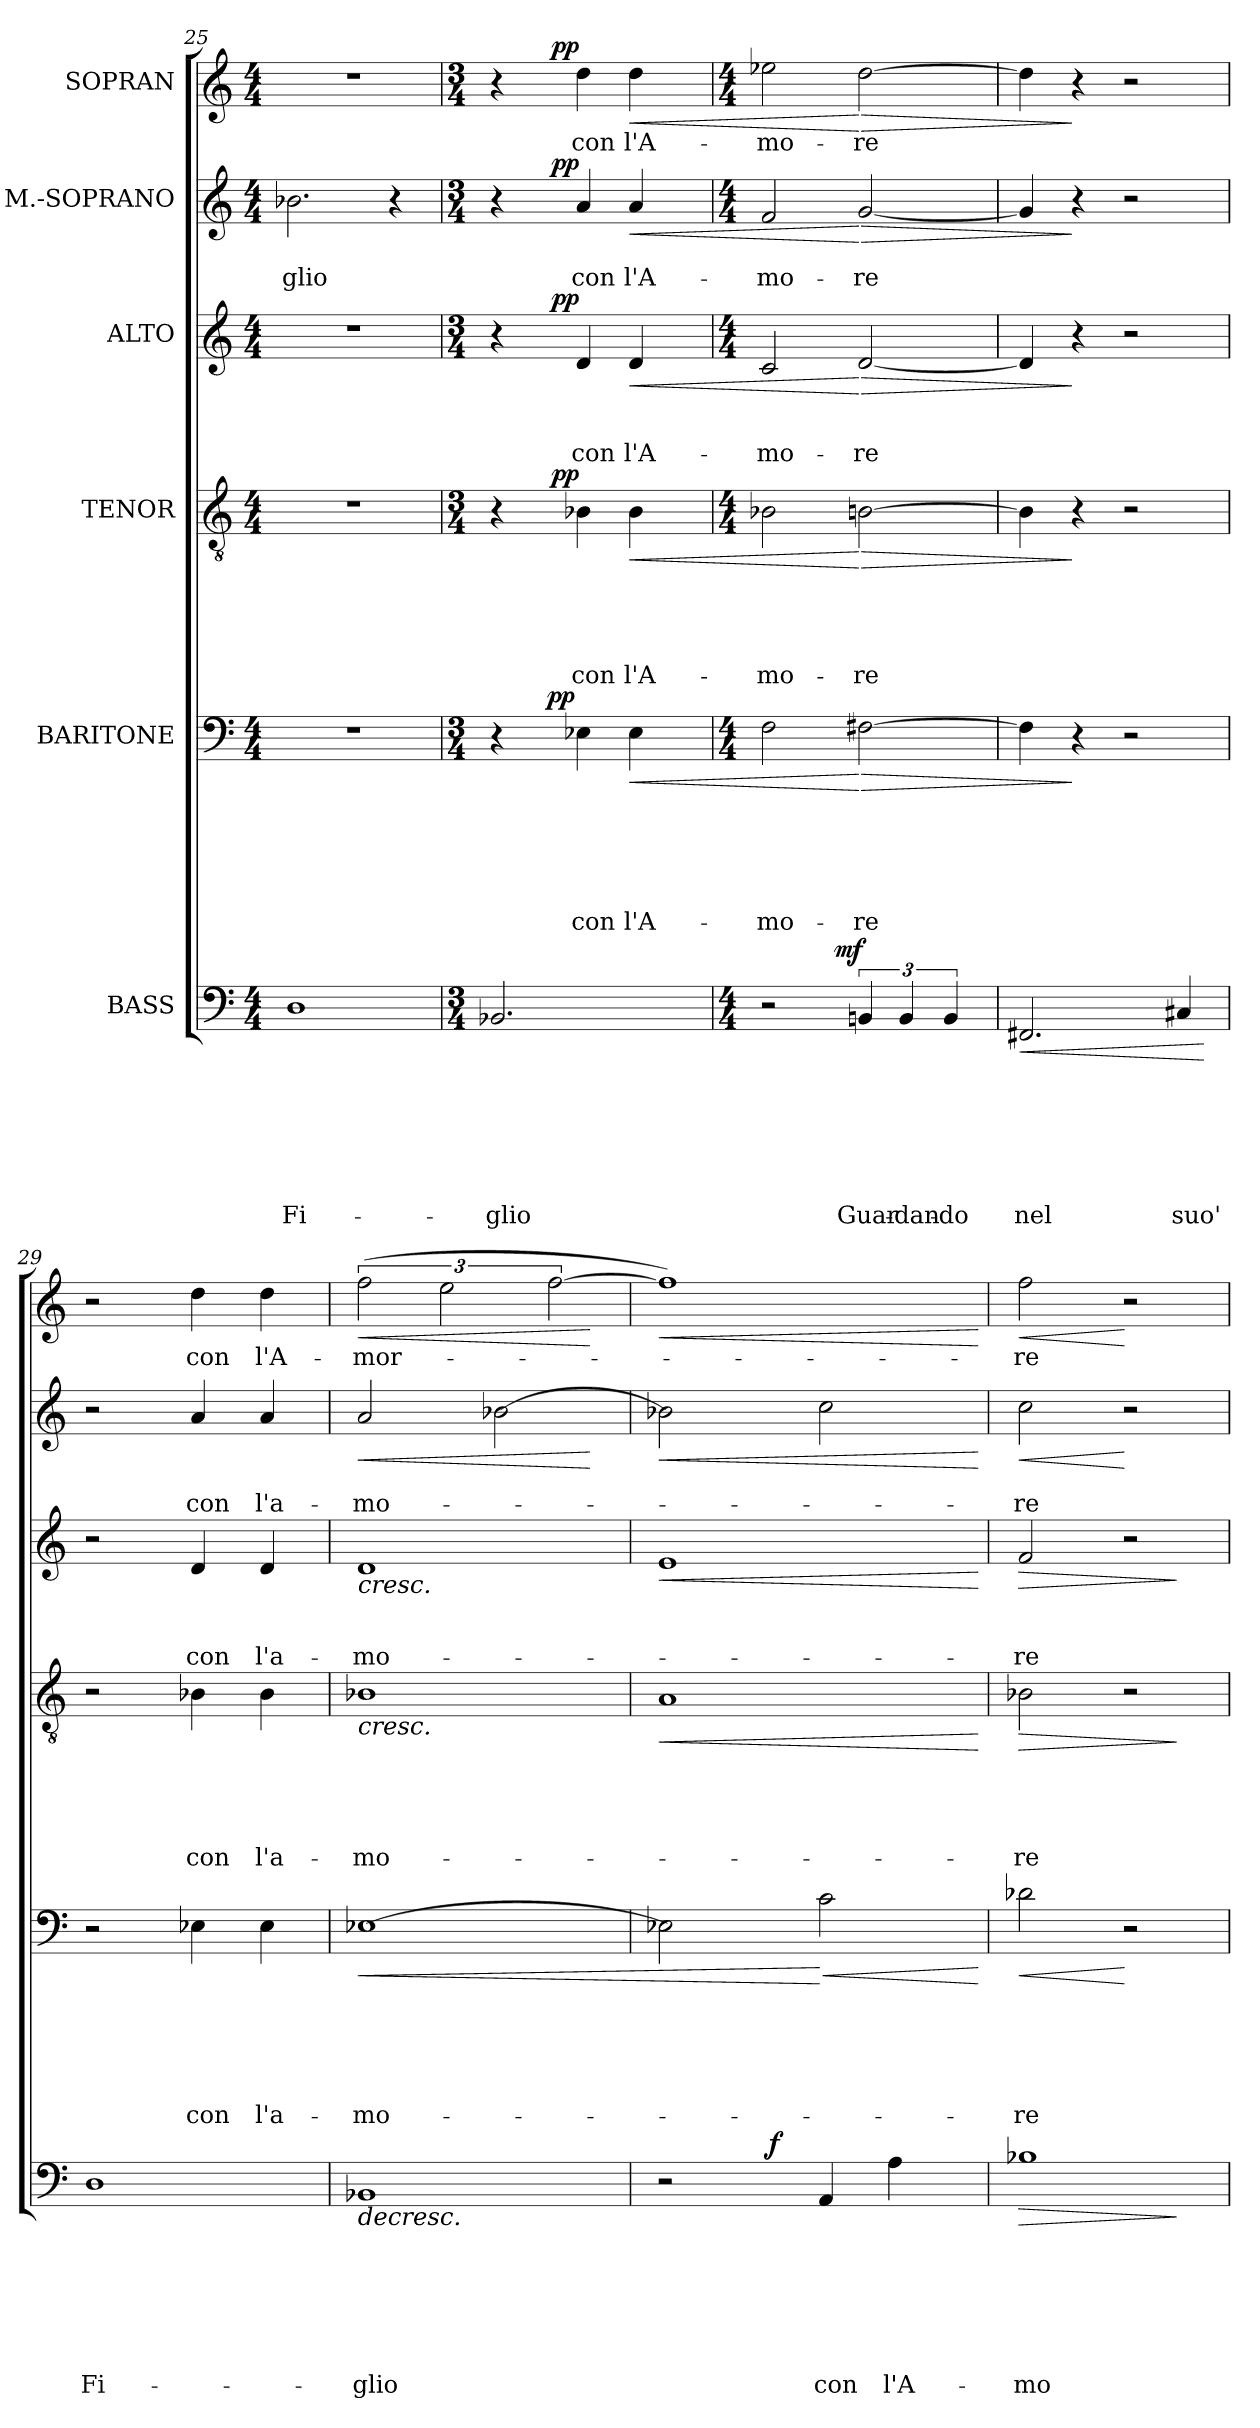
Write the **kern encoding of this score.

**kern	**text	**text	**text	**text	**text	**text	**text	**dynam	**kern	**text	**text	**text	**text	**text	**text	**dynam	**kern	**text	**text	**text	**text	**text	**dynam	**kern	**text	**text	**text	**dynam	**kern	**text	**text	**dynam	**kern	**text	**dynam
*part6	*part6	*part6	*part6	*part6	*part6	*part6	*part6	*part6	*part5	*part5	*part5	*part5	*part5	*part5	*part5	*part5	*part4	*part4	*part4	*part4	*part4	*part4	*part4	*part3	*part3	*part3	*part3	*part3	*part2	*part2	*part2	*part2	*part1	*part1	*part1
*staff6	*staff6	*staff6	*staff6	*staff6	*staff6	*staff6	*staff6	*staff6	*staff5	*staff5	*staff5	*staff5	*staff5	*staff5	*staff5	*staff5	*staff4	*staff4	*staff4	*staff4	*staff4	*staff4	*staff4	*staff3	*staff3	*staff3	*staff3	*staff3	*staff2	*staff2	*staff2	*staff2	*staff1	*staff1	*staff1
*I"BASS	*	*	*	*	*	*	*	*	*I"BARITONE	*	*	*	*	*	*	*	*I"TENOR	*	*	*	*	*	*	*I"ALTO	*	*	*	*	*I"M.-SOPRANO	*	*	*	*I"SOPRAN	*	*
*clefF4	*	*	*	*	*	*	*	*	*clefF4	*	*	*	*	*	*	*	*clefGv2	*	*	*	*	*	*	*clefG2	*	*	*	*	*clefG2	*	*	*	*clefG2	*	*
*k[]	*	*	*	*	*	*	*	*	*k[]	*	*	*	*	*	*	*	*k[]	*	*	*	*	*	*	*k[]	*	*	*	*	*k[]	*	*	*	*k[]	*	*
*C:	*	*	*	*	*	*	*	*	*C:	*	*	*	*	*	*	*	*C:	*	*	*	*	*	*	*C:	*	*	*	*	*C:	*	*	*	*C:	*	*
*M4/4	*	*	*	*	*	*	*	*	*M4/4	*	*	*	*	*	*	*	*M4/4	*	*	*	*	*	*	*M4/4	*	*	*	*	*M4/4	*	*	*	*M4/4	*	*
=25	=25	=25	=25	=25	=25	=25	=25	=25	=25	=25	=25	=25	=25	=25	=25	=25	=25	=25	=25	=25	=25	=25	=25	=25	=25	=25	=25	=25	=25	=25	=25	=25	=25	=25	=25
!	!	!	!	!	!	!	!LO:LY:b	!	!	!	!	!	!	!	!	!	!	!	!	!	!	!	!	!	!	!	!	!	!	!	!LO:LY:b	!	!	!	!
1D	.	.	.	.	.	.	Fi-	.	1r	.	.	.	.	.	.	.	1r	.	.	.	.	.	.	1r	.	.	.	.	2.b-X\	.	-glio	.	1r	.	.
.	.	.	.	.	.	.	.	.	.	.	.	.	.	.	.	.	.	.	.	.	.	.	.	.	.	.	.	.	4r	.	.	.	.	.	.
=26	=26	=26	=26	=26	=26	=26	=26	=26	=26	=26	=26	=26	=26	=26	=26	=26	=26	=26	=26	=26	=26	=26	=26	=26	=26	=26	=26	=26	=26	=26	=26	=26	=26	=26	=26
*M3/4	*	*	*	*	*	*	*	*	*M3/4	*	*	*	*	*	*	*	*M3/4	*	*	*	*	*	*	*M3/4	*	*	*	*	*M3/4	*	*	*	*M3/4	*	*
!	!	!	!	!	!	!	!LO:LY:b	!	!	!	!	!	!	!	!	!	!	!	!	!	!	!	!	!	!	!	!	!	!	!	!	!	!	!	!
*	*	*	*	*	*	*	*	*	*^	*	*	*	*	*	*	*	*^	*	*	*	*	*	*	*^	*	*	*	*	*^	*	*	*	*^	*	*
2.BB-X/	.	.	.	.	.	.	-glio	.	4r	8ryy	.	.	.	.	.	.	.	4r	6ryy	.	.	.	.	.	.	4r	6ryy	.	.	.	.	4r	6ryy	.	.	.	4r	6ryy	.	.
.	.	.	.	.	.	.	.	.	.	32.ryy	.	.	.	.	.	.	.	.	.	.	.	.	.	.	.	.	.	.	.	.	.	.	.	.	.	.	.	.	.	.
.	.	.	.	.	.	.	.	.	.	.	.	.	.	.	.	.	.	.	96ryy	.	.	.	.	.	.	.	96ryy	.	.	.	.	.	96ryy	.	.	.	.	96ryy	.	.
!	!	!	!	!	!	!	!	!	!	!	!	!	!	!	!	!	!LO:DY:a	!	!	!	!	!	!	!	!	!	!	!	!	!	!	!	!	!	!	!	!	!	!	!
.	.	.	.	.	.	.	.	.	.	2ryy	.	.	.	.	.	.	pp	.	.	.	.	.	.	.	.	.	.	.	.	.	.	.	.	.	.	.	.	.	.	.
!	!	!	!	!	!	!	!	!	!	!	!	!	!	!	!	!	!	!	!	!	!	!	!	!	!LO:DY:a	!	!	!	!	!	!LO:DY:a	!	!	!	!	!LO:DY:a	!	!	!	!LO:DY:a
.	.	.	.	.	.	.	.	.	.	.	.	.	.	.	.	.	.	.	3ryy	.	.	.	.	.	pp	.	3ryy	.	.	.	pp	.	3ryy	.	.	pp	.	3ryy	.	pp
!	!	!	!	!	!	!	!	!	!	!	!	!	!	!	!	!LO:LY:b	!	!	!	!	!	!	!	!LO:LY:b	!	!	!	!	!	!LO:LY:b	!	!	!	!	!LO:LY:b	!	!	!	!LO:LY:b	!
.	.	.	.	.	.	.	.	.	4E-X\	.	.	.	.	.	.	con	.	4B-X\	.	.	.	.	.	con	.	4d/	.	.	.	con	.	4a/	.	.	con	.	4dd\	.	con	.
!	!	!	!	!	!	!	!	!	!	!	!	!	!	!	!	!LO:LY:b	!LO:HP:b	!	!	!	!	!	!	!LO:LY:b	!LO:HP:b	!	!	!	!	!LO:LY:b	!LO:HP:b	!	!	!	!LO:LY:b	!LO:HP:b	!	!	!LO:LY:b	!LO:HP:b
.	.	.	.	.	.	.	.	.	4E-\	.	.	.	.	.	.	l'A-	<	4B-\	.	.	.	.	.	l'A-	<	4d/	.	.	.	l'A-	<	4a/	.	.	l'A-	<	4dd\	.	l'A-	<
.	.	.	.	.	.	.	.	.	.	.	.	.	.	.	.	.	.	.	6ryy	.	.	.	.	.	.	.	6ryy	.	.	.	.	.	6ryy	.	.	.	.	6ryy	.	.
.	.	.	.	.	.	.	.	.	.	16ryy	.	.	.	.	.	.	.	.	.	.	.	.	.	.	.	.	.	.	.	.	.	.	.	.	.	.	.	.	.	.
.	.	.	.	.	.	.	.	.	.	.	.	.	.	.	.	.	.	.	24..ryy	.	.	.	.	.	.	.	24..ryy	.	.	.	.	.	24..ryy	.	.	.	.	24..ryy	.	.
.	.	.	.	.	.	.	.	.	.	64ryy	.	.	.	.	.	.	.	.	.	.	.	.	.	.	.	.	.	.	.	.	.	.	.	.	.	.	.	.	.	.
*	*	*	*	*	*	*	*	*	*v	*v	*	*	*	*	*	*	*	*	*	*	*	*	*	*	*	*v	*v	*	*	*	*	*v	*v	*	*	*	*v	*v	*	*
*	*	*	*	*	*	*	*	*	*	*	*	*	*	*	*	*	*v	*v	*	*	*	*	*	*	*	*	*	*	*	*	*	*	*	*	*	*
=27	=27	=27	=27	=27	=27	=27	=27	=27	=27	=27	=27	=27	=27	=27	=27	=27	=27	=27	=27	=27	=27	=27	=27	=27	=27	=27	=27	=27	=27	=27	=27	=27	=27	=27	=27
*M4/4	*	*	*	*	*	*	*	*	*M4/4	*	*	*	*	*	*	*	*M4/4	*	*	*	*	*	*	*M4/4	*	*	*	*	*M4/4	*	*	*	*M4/4	*	*
*	*	*	*	*	*	*	*	*	*^	*	*	*	*	*	*	*	*^	*	*	*	*	*	*	*^	*	*	*	*	*^	*	*	*	*^	*	*
!	!	!	!	!	!	!	!	!	!	!	!	!	!	!	!	!LO:LY:b	!	!	!	!	!	!	!	!LO:LY:b	!	!	!	!	!	!LO:LY:b	!	!	!	!	!LO:LY:b	!	!	!	!LO:LY:b	!
*	*	*	*	*	*	*	*	*	*v	*v	*	*	*	*	*	*	*	*	*	*	*	*	*	*	*	*v	*v	*	*	*	*	*v	*v	*	*	*	*v	*v	*	*
*^	*	*	*	*	*	*	*	*	*	*	*	*	*	*	*	*	*v	*v	*	*	*	*	*	*	*	*	*	*	*	*	*	*	*	*	*	*
2r	4..ryy	.	.	.	.	.	.	.	.	2F\	.	.	.	.	.	-mo-	.	2B-X\	.	.	.	.	-mo-	.	2c/	.	.	-mo-	.	2f/	.	-mo-	.	2ee-X\	-mo-	.
!	!	!	!	!	!	!	!	!	!LO:DY:a	!	!	!	!	!	!	!	!	!	!	!	!	!	!	!	!	!	!	!	!	!	!	!	!	!	!	!
.	2ryy	.	.	.	.	.	.	.	mf	.	.	.	.	.	.	.	.	.	.	.	.	.	.	.	.	.	.	.	.	.	.	.	.	.	.	.
!	!	!	!	!	!	!	!	!LO:LY:b	!	!	!	!	!	!	!	!LO:LY:b	!LO:HP:n=1:b	!	!	!	!	!	!LO:LY:b	!LO:HP:n=1:b	!	!	!	!LO:LY:b	!LO:HP:n=1:b	!	!	!LO:LY:b	!LO:HP:n=1:b	!	!LO:LY:b	!LO:HP:n=1:b
6BBn/	.	.	.	.	.	.	.	Guar-	.	[>2F#X\	.	.	.	.	.	-re	[ >	[>2Bn\	.	.	.	.	-re	[ >	[<2d/	.	.	-re	[ >	[<2g/	.	-re	[ >	[>2dd\	-re	[ >
!	!	!	!	!	!	!	!	!LO:LY:b	!	!	!	!	!	!	!	!	!	!	!	!	!	!	!	!	!	!	!	!	!	!	!	!	!	!	!	!
6BB/	.	.	.	.	.	.	.	-dan-	.	.	.	.	.	.	.	.	.	.	.	.	.	.	.	.	.	.	.	.	.	.	.	.	.	.	.	.
!	!	!	!	!	!	!	!	!LO:LY:b:rj	!	!	!	!	!	!	!	!	!	!	!	!	!	!	!	!	!	!	!	!	!	!	!	!	!	!	!	!
6BB/	.	.	.	.	.	.	.	-do	.	.	.	.	.	.	.	.	.	.	.	.	.	.	.	.	.	.	.	.	.	.	.	.	.	.	.	.
.	16ryy	.	.	.	.	.	.	.	.	.	.	.	.	.	.	.	.	.	.	.	.	.	.	.	.	.	.	.	.	.	.	.	.	.	.	.
=28	=28	=28	=28	=28	=28	=28	=28	=28	=28	=28	=28	=28	=28	=28	=28	=28	=28	=28	=28	=28	=28	=28	=28	=28	=28	=28	=28	=28	=28	=28	=28	=28	=28	=28	=28	=28
!	!	!	!	!	!	!	!	!LO:LY:b	!LO:HP:b	!	!	!	!	!	!	!	!	!	!	!	!	!	!	!	!	!	!	!	!	!	!	!	!	!	!	!
*v	*v	*	*	*	*	*	*	*	*	*	*	*	*	*	*	*	*	*	*	*	*	*	*	*	*	*	*	*	*	*	*	*	*	*	*	*
2.FF#X/	.	.	.	.	.	.	nel	<	4F#\]	.	.	.	.	.	.	.	4B\]	.	.	.	.	.	.	4d/]	.	.	.	.	4g/]	.	.	.	4dd\]	.	.
.	.	.	.	.	.	.	.	.	4r	.	.	.	.	.	.	]	4r	.	.	.	.	.	]	4r	.	.	.	]	4r	.	.	]	4r	.	]
.	.	.	.	.	.	.	.	.	2r	.	.	.	.	.	.	.	2r	.	.	.	.	.	.	2r	.	.	.	.	2r	.	.	.	2r	.	.
!	!	!	!	!	!	!	!LO:LY:b	!	!	!	!	!	!	!	!	!	!	!	!	!	!	!	!	!	!	!	!	!	!	!	!	!	!	!	!
4C#X/	.	.	.	.	.	.	suo'	.	.	.	.	.	.	.	.	.	.	.	.	.	.	.	.	.	.	.	.	.	.	.	.	.	.	.	.
.	.	.	.	.	.	.	.	[	.	.	.	.	.	.	.	.	.	.	.	.	.	.	.	.	.	.	.	.	.	.	.	.	.	.	.
=29	=29	=29	=29	=29	=29	=29	=29	=29	=29	=29	=29	=29	=29	=29	=29	=29	=29	=29	=29	=29	=29	=29	=29	=29	=29	=29	=29	=29	=29	=29	=29	=29	=29	=29	=29
!	!	!	!	!	!	!	!LO:LY:b	!	!	!	!	!	!	!	!	!	!	!	!	!	!	!	!	!	!	!	!	!	!	!	!	!	!	!	!
1D	.	.	.	.	.	.	Fi-	.	2r	.	.	.	.	.	.	.	2r	.	.	.	.	.	.	2r	.	.	.	.	2r	.	.	.	2r	.	.
!	!	!	!	!	!	!	!	!	!	!	!	!	!	!	!LO:LY:b	!	!	!	!	!	!	!LO:LY:b	!	!	!	!	!LO:LY:b	!	!	!	!LO:LY:b	!	!	!LO:LY:b	!
.	.	.	.	.	.	.	.	.	4E-X\	.	.	.	.	.	con	.	4B-X\	.	.	.	.	con	.	4d/	.	.	con	.	4a/	.	con	.	4dd\	con	.
!	!	!	!	!	!	!	!	!	!	!	!	!	!	!	!LO:LY:b	!	!	!	!	!	!	!LO:LY:b	!	!	!	!	!LO:LY:b	!	!	!	!LO:LY:b	!	!	!LO:LY:b	!
.	.	.	.	.	.	.	.	.	4E-\	.	.	.	.	.	l'a-	.	4B-\	.	.	.	.	l'a-	.	4d/	.	.	l'a-	.	4a/	.	l'a-	.	4dd\	l'A-	.
=30	=30	=30	=30	=30	=30	=30	=30	=30	=30	=30	=30	=30	=30	=30	=30	=30	=30	=30	=30	=30	=30	=30	=30	=30	=30	=30	=30	=30	=30	=30	=30	=30	=30	=30	=30
!	!	!	!	!	!	!	!LO:LY:b	!LO:HP:b	!	!	!	!	!	!	!LO:LY:b	!LO:HP:b	!	!	!	!	!	!LO:LY:b	!LO:HP:b	!	!	!	!LO:LY:b	!LO:HP:b	!	!	!LO:LY:b	!LO:HP:b	!	!LO:LY:b	!LO:HP:b
1BB-X	.	.	.	.	.	.	-glio	>	[>1E-X	.	.	.	.	.	-mo-	<	1B-X	.	.	.	.	-mo-	<	1d	.	.	-mo-	<	2a/	.	-mo-	<	(>3ff\	-mor-	<
.	.	.	.	.	.	.	.	.	.	.	.	.	.	.	.	.	.	.	.	.	.	.	.	.	.	.	.	.	.	.	.	.	3ee\	.	.
.	.	.	.	.	.	.	.	.	.	.	.	.	.	.	.	.	.	.	.	.	.	.	.	.	.	.	.	.	[>2b-X\	.	.	.	.	.	.
.	.	.	.	.	.	.	.	.	.	.	.	.	.	.	.	.	.	.	.	.	.	.	.	.	.	.	.	.	.	.	.	.	[>3ff\	.	.
.	.	.	.	.	.	.	.	.	.	.	.	.	.	.	.	.	.	.	.	.	.	.	.	.	.	.	.	.	.	.	.	[	.	.	[
!!LO:PB:g=z
=31	=31	=31	=31	=31	=31	=31	=31	=31	=31	=31	=31	=31	=31	=31	=31	=31	=31	=31	=31	=31	=31	=31	=31	=31	=31	=31	=31	=31	=31	=31	=31	=31	=31	=31	=31
!	!	!	!	!	!	!	!	!	!	!	!	!	!	!	!	!	!	!	!	!	!	!	!LO:HP:b	!	!	!	!	!LO:HP:b	!	!	!	!LO:HP:b	!	!	!LO:HP:b
*^	*	*	*	*	*	*	*	*	*	*	*	*	*	*	*	*	*	*	*	*	*	*	*	*	*	*	*	*	*	*	*	*	*	*	*
2r	4ryy	.	.	.	.	.	.	.	.	2E-X\]	.	.	.	.	.	.	.	1A	.	.	.	.	.	<	1e	.	.	.	<	2b-X\]	.	.	<	1ff])	.	<
.	16..ryy	.	.	.	.	.	.	.	.	.	.	.	.	.	.	.	.	.	.	.	.	.	.	.	.	.	.	.	.	.	.	.	.	.	.	.
!	!	!	!	!	!	!	!	!	!LO:DY:a	!	!	!	!	!	!	!	!	!	!	!	!	!	!	!	!	!	!	!	!	!	!	!	!	!	!	!
.	2ryy	.	.	.	.	.	.	.	f	.	.	.	.	.	.	.	.	.	.	.	.	.	.	.	.	.	.	.	.	.	.	.	.	.	.	.
!	!	!	!	!	!	!	!	!LO:LY:b	!	!	!	!	!	!	!	!	!LO:HP:n=1:b	!	!	!	!	!	!	!	!	!	!	!	!	!	!	!	!	!	!	!
4AA/	.	.	.	.	.	.	.	con	]	2c\	.	.	.	.	.	.	[ <	.	.	.	.	.	.	.	.	.	.	.	.	2cc\	.	.	.	.	.	.
!	!	!	!	!	!	!	!	!LO:LY:b	!	!	!	!	!	!	!	!	!	!	!	!	!	!	!	!	!	!	!	!	!	!	!	!	!	!	!	!
4A\	.	.	.	.	.	.	.	l'A-	.	.	.	.	.	.	.	.	.	.	.	.	.	.	.	.	.	.	.	.	.	.	.	.	.	.	.	.
.	8ryy	.	.	.	.	.	.	.	.	.	.	.	.	.	.	.	.	.	.	.	.	.	.	.	.	.	.	.	.	.	.	.	.	.	.	.
.	64ryy	.	.	.	.	.	.	.	.	.	.	.	.	.	.	.	.	.	.	.	.	.	.	.	.	.	.	.	.	.	.	.	.	.	.	.
.	.	.	.	.	.	.	.	.	.	.	.	.	.	.	.	.	[	.	.	.	.	.	.	[	.	.	.	.	[	.	.	.	[	.	.	[
=32	=32	=32	=32	=32	=32	=32	=32	=32	=32	=32	=32	=32	=32	=32	=32	=32	=32	=32	=32	=32	=32	=32	=32	=32	=32	=32	=32	=32	=32	=32	=32	=32	=32	=32	=32	=32
!	!	!	!	!	!	!	!	!LO:LY:b	!LO:HP:b	!	!	!	!	!	!	!LO:LY:b	!LO:HP:b	!	!	!	!	!	!LO:LY:b	!LO:HP:b	!	!	!	!LO:LY:b	!LO:HP:b	!	!	!LO:LY:b	!LO:HP:b	!	!LO:LY:b	!LO:HP:b
*v	*v	*	*	*	*	*	*	*	*	*	*	*	*	*	*	*	*	*	*	*	*	*	*	*	*	*	*	*	*	*	*	*	*	*	*	*
1B-X	.	.	.	.	.	.	-mo-	>	2d-X\	.	.	.	.	.	-re	<	2B-X\	.	.	.	.	-re	>	2f/	.	.	-re	>	2cc\	.	-re	<	2ff\	-re	<
.	.	.	.	.	.	.	.	.	2r	.	.	.	.	.	.	[	2r	.	.	.	.	.	[	2r	.	.	.	[	2r	.	.	[	2r	.	[
.	.	.	.	.	.	.	.	]	.	.	.	.	.	.	.	.	.	.	.	.	.	.	]	.	.	.	.	]	.	.	.	.	.	.	.
=	=	=	=	=	=	=	=	=	=	=	=	=	=	=	=	=	=	=	=	=	=	=	=	=	=	=	=	=	=	=	=	=	=	=	=
*-	*-	*-	*-	*-	*-	*-	*-	*-	*-	*-	*-	*-	*-	*-	*-	*-	*-	*-	*-	*-	*-	*-	*-	*-	*-	*-	*-	*-	*-	*-	*-	*-	*-	*-	*-
